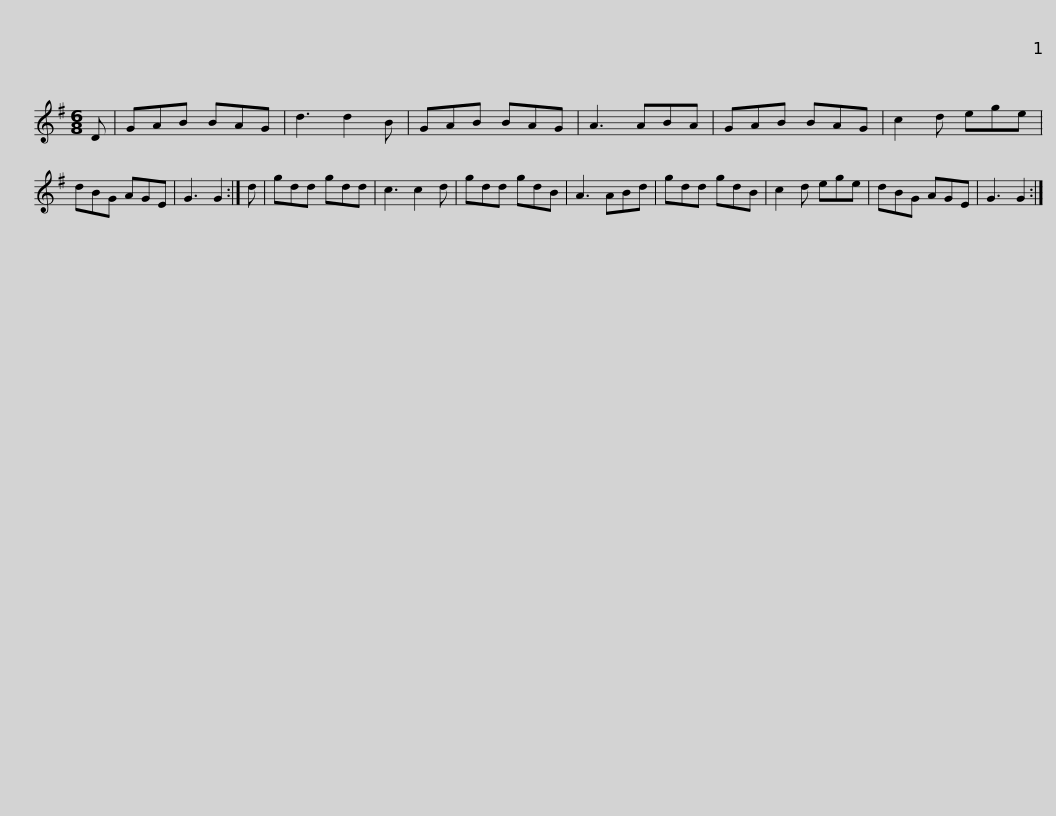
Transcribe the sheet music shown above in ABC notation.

X:1
L:1/8
M:6/8
I:linebreak $
K:G
V:1 treble
V:1
 D | GAB BAG | d3 d2 B | GAB BAG | A3 ABA | %5
 GAB BAG | c2 d ege | dBG AGE | G3 G2 :| d |$ %10
 gdd gdd | c3 c2 d | gdd gdB | A3 ABd | gdd gdB | %15
 c2 d ege | dBG AGE | G3 G2 :| %18
